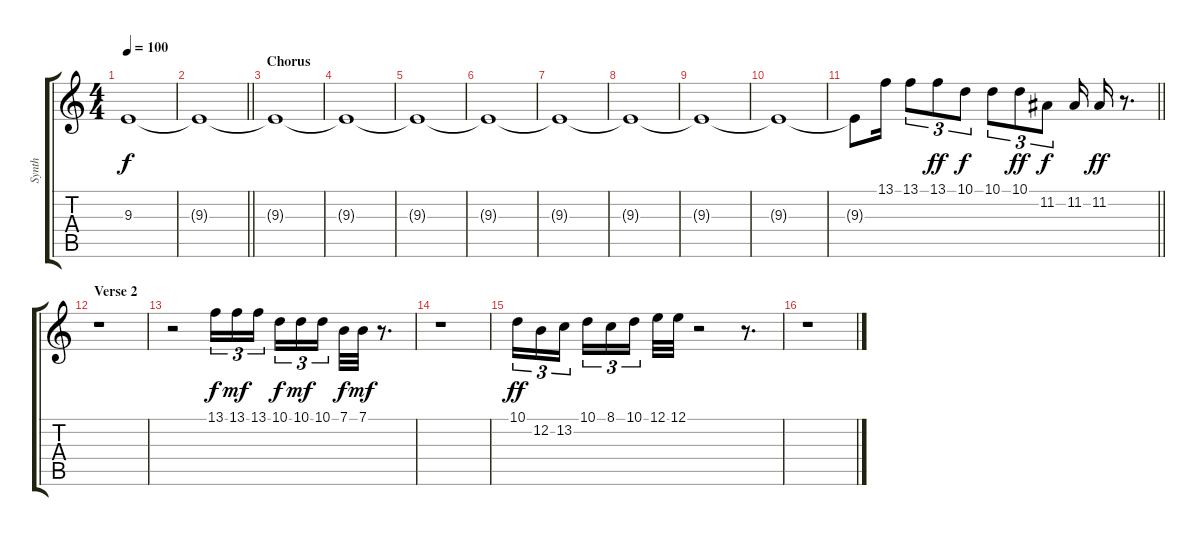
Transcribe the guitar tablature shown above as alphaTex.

\track ("Synth" "Synth") {instrument lead2sawtooth}
\staff {score tabs}
\tuning (E4 B3 G3 D3 A2 E2) {hide}
\ts (4 4)
\tempo 100
\clef g2
\ks c
9.3{t}.1{dy f} |
\barLineRight lightlight
9.3{t}.1 |
\section ("" "Chorus")
9.3{t}.1 |
9.3{t}.1 |
9.3{t}.1 |
9.3{t}.1 |
9.3{t}.1 |
9.3{t}.1 |
9.3{t}.1 |
9.3{t}.1 |
\barLineRight lightlight
9.3{t}.8 13.1.16 13.1.8{tu (3 2)} 13.1.8{tu (3 2) dy ff} 10.1.8{tu (3 2) dy f} 10.1.8{tu (3 2)} 10.1.8{tu (3 2) dy ff} 11.2.8{tu (3 2) dy f} 11.2.16 11.2.16{dy ff} r.8{d} |
\section ("" "Verse 2")
r.1 |
r.2 13.1.16{tu (3 2) dy f} 13.1.16{tu (3 2) dy mf} 13.1.16{tu (3 2)} 10.1.16{tu (3 2) dy f} 10.1.16{tu (3 2) dy mf} 10.1.16{tu (3 2)} 7.1.32{dy f} 7.1.32{dy mf} r.8{d} |
r.1 |
10.1.16{tu (3 2) dy ff} 12.2.16{tu (3 2)} 13.2.16{tu (3 2)} 10.1.16{tu (3 2)} 8.1.16{tu (3 2)} 10.1.16{tu (3 2)} 12.1.32 12.1.32 r.2 r.8{d} |
r.1
